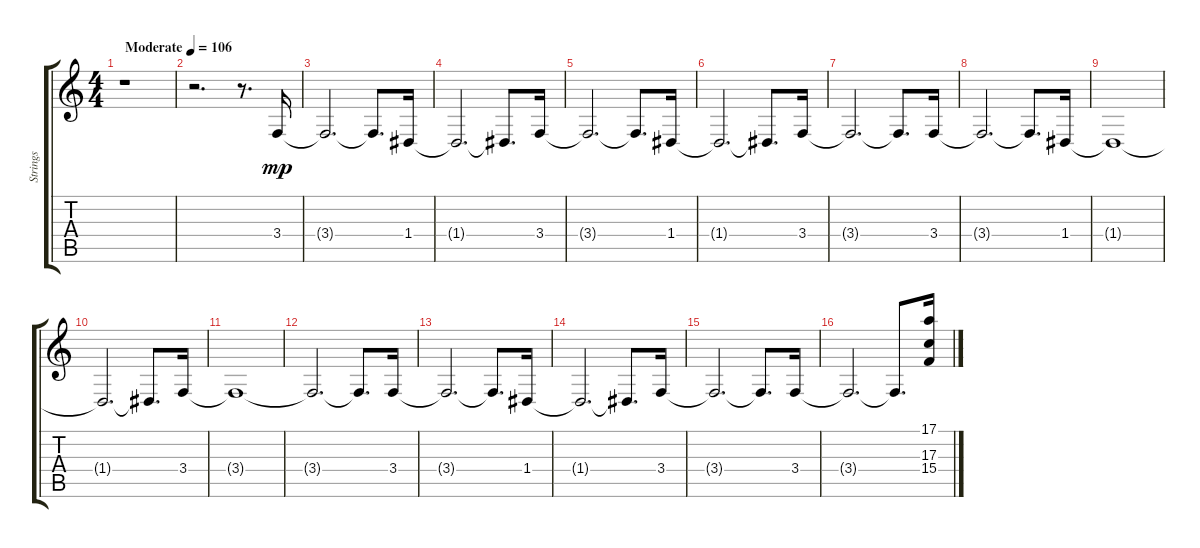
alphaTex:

\track ("Strings" "Strings") {instrument synthstrings1}
\staff {score tabs}
\tuning (E4 B3 G3 D3 A2 E2) {hide}
\ts (4 4)
\tempo (106 "Moderate")
\clef g2
\ks c
r.1{dy mp instrument synthstrings1} |
r.2{d} r.8{d} 3.4.16 |
3.4{t}.2{d} 3.4{t}.8{d} 1.4.16 |
1.4{t}.2{d} 1.4{t}.8{d} 3.4.16 |
3.4{t}.2{d} 3.4{t}.8{d} 1.4.16 |
1.4{t}.2{d} 1.4{t}.8{d} 3.4.16 |
3.4{t}.2{d} 3.4{t}.8{d} 3.4.16 |
3.4{t}.2{d} 3.4{t}.8{d} 1.4.16 |
1.4{t}.1 |
1.4{t}.2{d} 1.4{t}.8{d} 3.4.16 |
3.4{t}.1 |
3.4{t}.2{d} 3.4{t}.8{d} 3.4.16 |
3.4{t}.2{d} 3.4{t}.8{d} 1.4.16 |
1.4{t}.2{d} 1.4{t}.8{d} 3.4.16 |
3.4{t}.2{d} 3.4{t}.8{d} 3.4.16 |
3.4{t}.2{d} 3.4{t}.8{d} (17.1 17.3 15.4).16
